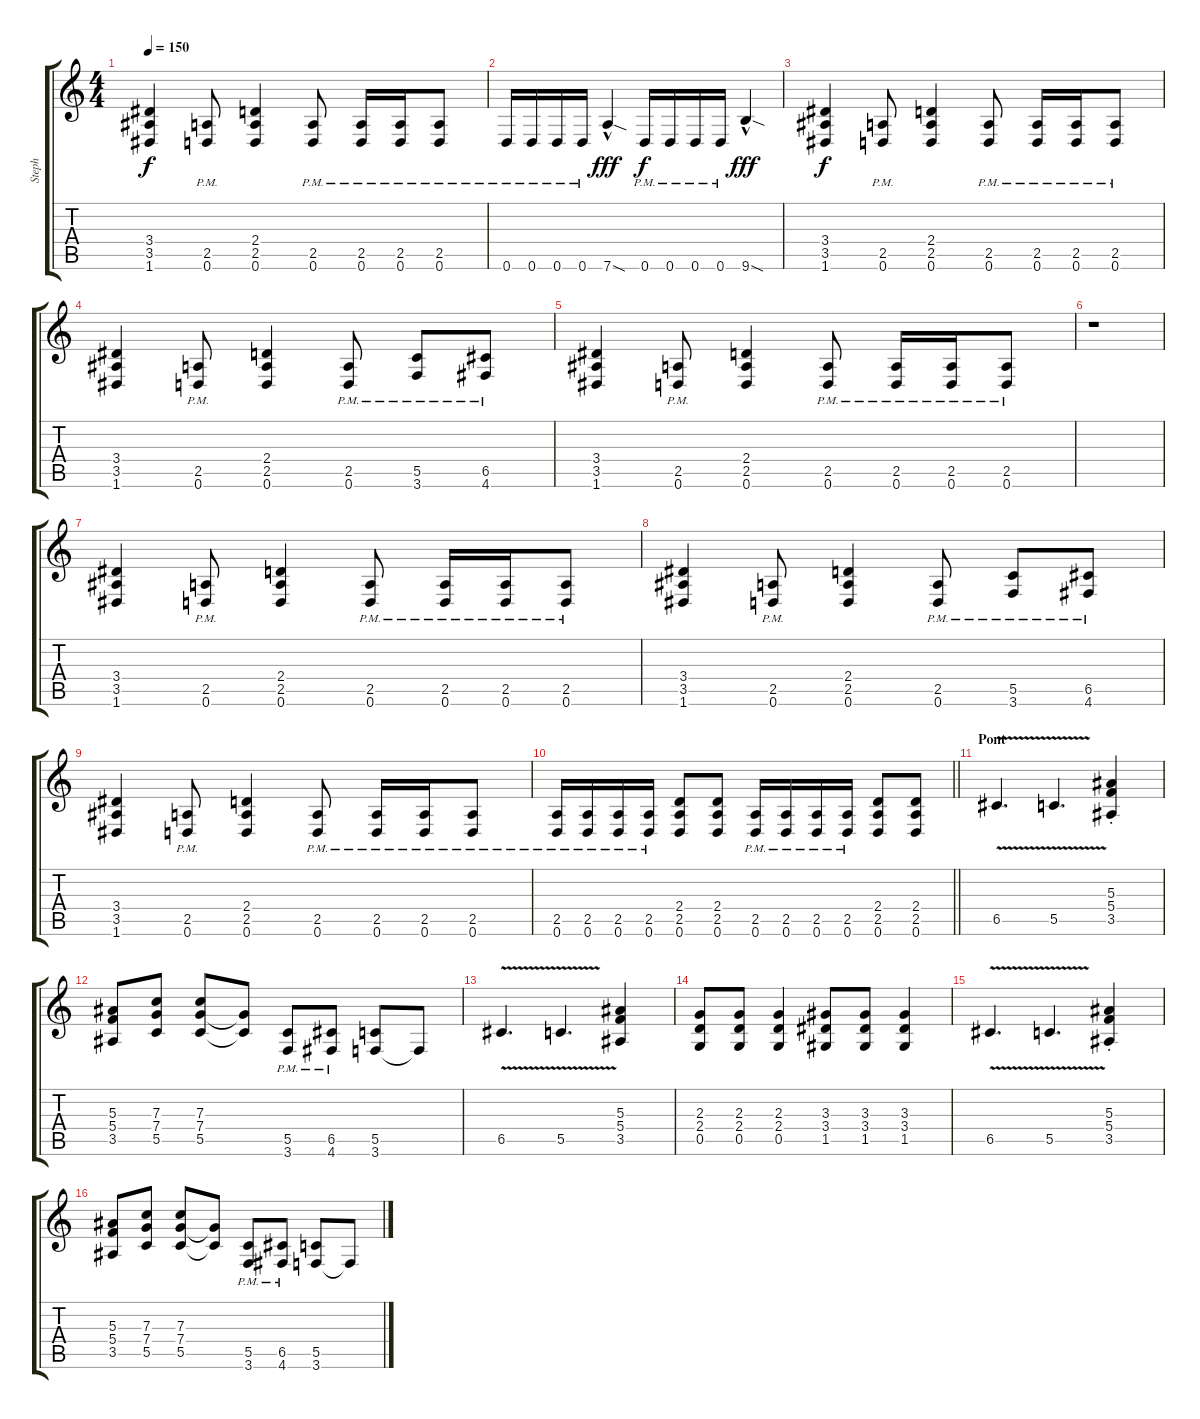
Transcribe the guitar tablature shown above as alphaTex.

\track ("Steph" "Steph") {instrument distortionguitar}
\staff {score tabs}
\tuning (D4 A3 F3 C3 G2 D2) {hide}
\ts (4 4)
\tempo 150
\clef g2
\ks c
(3.4 3.5 1.6).4{dy f} (2.5{pm} 0.6{pm}).8 (2.4 2.5 0.6).4 (2.5{pm} 0.6{pm}).8 (2.5{pm} 0.6{pm}).16 (2.5{pm} 0.6{pm}).16 (2.5{pm} 0.6{pm}).8 |
0.6{pm}.16 0.6{pm}.16 0.6{pm}.16 0.6{pm}.16 7.6{sod hac}.4{dy fff} 0.6{pm}.16{dy f} 0.6{pm}.16 0.6{pm}.16 0.6{pm}.16 9.6{sod hac}.4{dy fff} |
(3.4 3.5 1.6).4{dy f} (2.5{pm} 0.6{pm}).8 (2.4 2.5 0.6).4 (2.5{pm} 0.6{pm}).8 (2.5{pm} 0.6{pm}).16 (2.5{pm} 0.6{pm}).16 (2.5{pm} 0.6{pm}).8 |
(3.4 3.5 1.6).4 (2.5{pm} 0.6{pm}).8 (2.4 2.5 0.6).4 (2.5{pm} 0.6{pm}).8 (5.5{pm} 3.6{pm}).8 (6.5{pm} 4.6{pm}).8 |
(3.4 3.5 1.6).4 (2.5{pm} 0.6{pm}).8 (2.4 2.5 0.6).4 (2.5{pm} 0.6{pm}).8 (2.5{pm} 0.6{pm}).16 (2.5{pm} 0.6{pm}).16 (2.5{pm} 0.6{pm}).8 |
r.1 |
(3.4 3.5 1.6).4 (2.5{pm} 0.6{pm}).8 (2.4 2.5 0.6).4 (2.5{pm} 0.6{pm}).8 (2.5{pm} 0.6{pm}).16 (2.5{pm} 0.6{pm}).16 (2.5{pm} 0.6{pm}).8 |
(3.4 3.5 1.6).4 (2.5{pm} 0.6{pm}).8 (2.4 2.5 0.6).4 (2.5{pm} 0.6{pm}).8 (5.5{pm} 3.6{pm}).8 (6.5{pm} 4.6{pm}).8 |
(3.4 3.5 1.6).4 (2.5{pm} 0.6{pm}).8 (2.4 2.5 0.6).4 (2.5{pm} 0.6{pm}).8 (2.5{pm} 0.6{pm}).16 (2.5{pm} 0.6{pm}).16 (2.5{pm} 0.6{pm}).8 |
\barLineRight lightlight
(2.5{pm} 0.6{pm}).16 (2.5{pm} 0.6{pm}).16 (2.5{pm} 0.6{pm}).16 (2.5{pm} 0.6{pm}).16 (2.4 2.5 0.6).8 (2.4 2.5 0.6).8 (2.5{pm} 0.6{pm}).16 (2.5{pm} 0.6{pm}).16 (2.5{pm} 0.6{pm}).16 (2.5{pm} 0.6{pm}).16 (2.4 2.5 0.6).8 (2.4 2.5 0.6).8 |
\section ("" "Pont")
6.5{v}.4{d} 5.5{v}.4{d} (5.3{st} 5.4{st} 3.5{st}).4 |
(5.3 5.4 3.5).8 (7.3 7.4 5.5).8 (7.3 7.4 5.5).8 (7.4{t} 5.5{t}).8 (5.5{pm} 3.6{pm}).8 (6.5{pm} 4.6{pm}).8 (5.5 3.6).8 3.6{t}.8 |
6.5{v}.4{d} 5.5{v}.4{d} (5.3 5.4 3.5).4 |
(2.3 2.4 0.5).8 (2.3 2.4 0.5).8 (2.3 2.4 0.5).4 (3.3 3.4 1.5).8 (3.3 3.4 1.5).8 (3.3 3.4 1.5).4 |
6.5{v}.4{d} 5.5{v}.4{d} (5.3{st} 5.4{st} 3.5{st}).4 |
(5.3 5.4 3.5).8 (7.3 7.4 5.5).8 (7.3 7.4 5.5).8 (7.4{t} 5.5{t}).8 (5.5{pm} 3.6{pm}).8 (6.5{pm} 4.6{pm}).8 (5.5 3.6).8 3.6{t}.8
